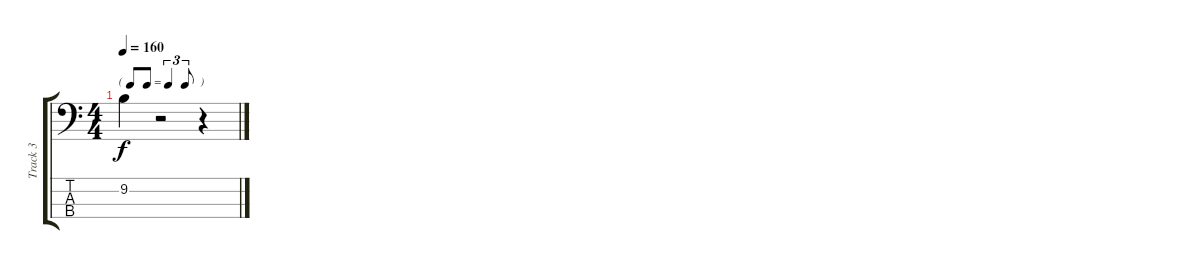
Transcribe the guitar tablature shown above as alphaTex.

\track ("Track 3" "Track 3") {instrument electricbasspick}
\staff {score tabs}
\tuning (G2 D2 A1 E1) {hide}
\ts (4 4)
\tf triplet8th
\tempo 160
\clef f4
\ks c
9.2.4{dy f} r.2 r.4
